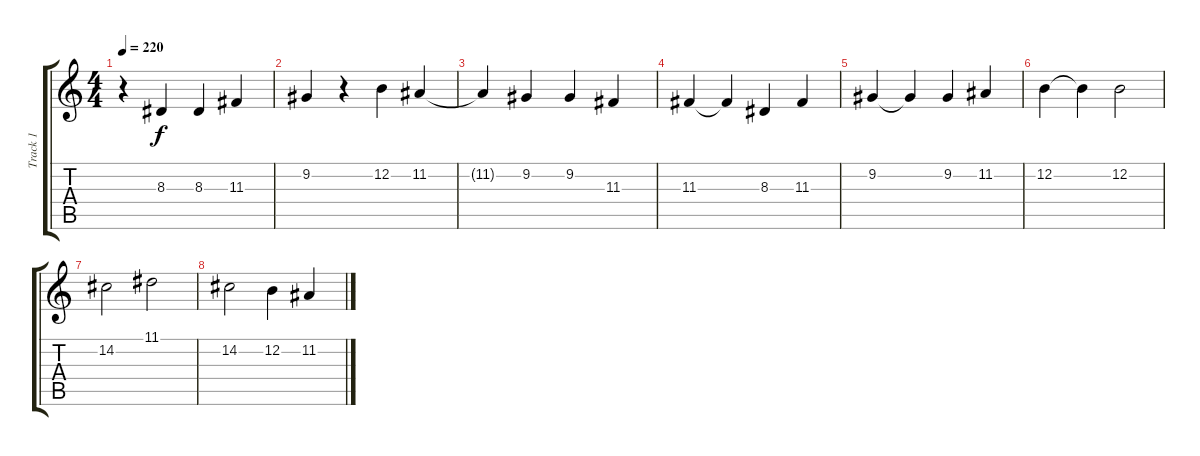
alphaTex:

\track ("Track 1" "Track 1") {instrument flute}
\staff {score tabs}
\tuning (E4 B3 G3 D3 A2 E2) {hide}
\ts (4 4)
\tempo 220
\clef g2
\ks c
r.4{dy f} 8.3.4 8.3.4 11.3.4 |
9.2.4 r.4 12.2.4 11.2.4 |
11.2{t}.4 9.2.4 9.2.4 11.3.4 |
11.3.4 11.3{t}.4 8.3.4 11.3.4 |
9.2.4 9.2{t}.4 9.2.4 11.2.4 |
12.2.4 12.2{t}.4 12.2.2 |
14.2.2 11.1.2 |
14.2.2 12.2.4 11.2.4
